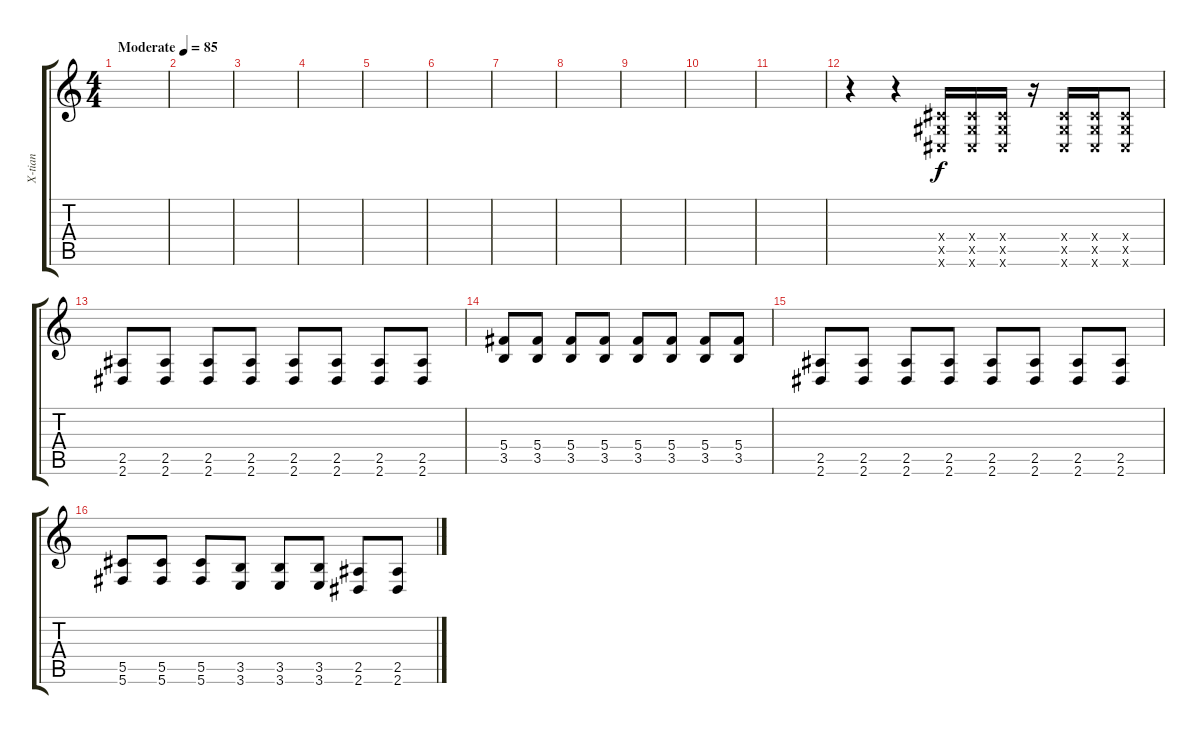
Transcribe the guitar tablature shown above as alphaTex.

\track ("X-tian" "X-tian") {instrument distortionguitar}
\staff {score tabs}
\tuning (Eb4 Bb3 Gb3 Db3 Ab2 Db2) {hide}
\ts (4 4)
\tempo (85 "Moderate")
\clef g2
\ks c
|
|
|
|
|
|
|
|
|
|
|
r.4 r.4 (0.4{x} 0.5{x} 0.6{x}).16{volume 14} (0.4{x} 0.5{x} 0.6{x}).16 (0.4{x} 0.5{x} 0.6{x}).16 r.16 (0.4{x} 0.5{x} 0.6{x}).16 (0.4{x} 0.5{x} 0.6{x}).16 (0.4{x} 0.5{x} 0.6{x}).8 |
(2.5 2.6).8{dy f volume 11 balance 11} (2.5 2.6).8 (2.5 2.6).8 (2.5 2.6).8 (2.5 2.6).8 (2.5 2.6).8 (2.5 2.6).8 (2.5 2.6).8 |
(5.4 3.5).8 (5.4 3.5).8 (5.4 3.5).8 (5.4 3.5).8 (5.4 3.5).8 (5.4 3.5).8 (5.4 3.5).8 (5.4 3.5).8 |
(2.5 2.6).8 (2.5 2.6).8 (2.5 2.6).8 (2.5 2.6).8 (2.5 2.6).8 (2.5 2.6).8 (2.5 2.6).8 (2.5 2.6).8 |
(5.5 5.6).8 (5.5 5.6).8 (5.5 5.6).8 (3.5 3.6).8 (3.5 3.6).8 (3.5 3.6).8 (2.5 2.6).8 (2.5 2.6).8
